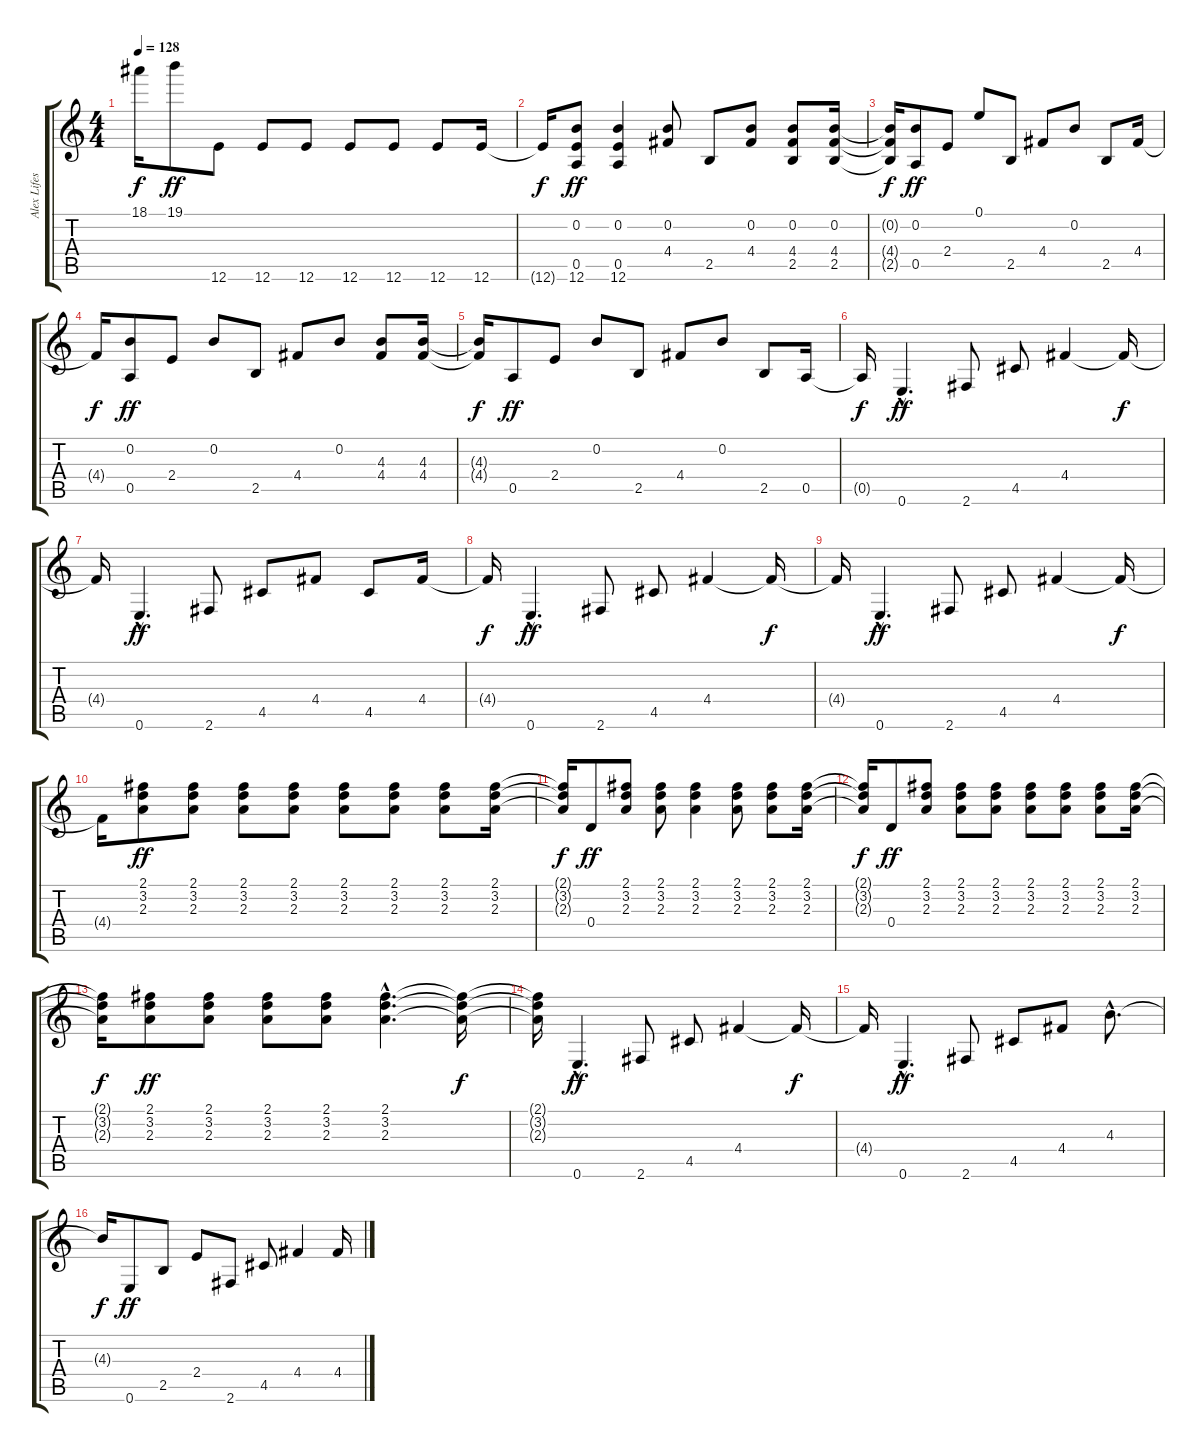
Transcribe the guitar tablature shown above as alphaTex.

\track ("Alex Lifeson II" "Alex Lifes") {instrument overdrivenguitar}
\staff {score tabs}
\tuning (E4 B3 G3 D3 A2 E2) {hide}
\ts (4 4)
\tempo 128
\clef g2
\ks c
18.1{t}.16{dy f} 19.1.8{dy ff} 12.6.8 12.6.8 12.6.8 12.6.8 12.6.8 12.6.8 12.6.16 |
12.6{t}.16{dy f} (0.2 0.5 12.6).8{dy ff} (0.2 0.5 12.6).4 (0.2 4.4).8 2.5.8 (0.2 4.4).8 (0.2 4.4 2.5).8 (0.2 4.4 2.5).16 |
(0.2{t} 4.4{t} 2.5{t}).16{dy f} (0.2 0.5).8{dy ff} 2.4.8 0.1.8 2.5.8 4.4.8 0.2.8 2.5.8 4.4.16 |
4.4{t}.16{dy f} (0.2 0.5).8{dy ff} 2.4.8 0.2.8 2.5.8 4.4.8 0.2.8 (4.3 4.4).8 (4.3 4.4).16 |
(4.3{t} 4.4{t}).16{dy f} 0.5.8{dy ff} 2.4.8 0.2.8 2.5.8 4.4.8 0.2.8 2.5.8 0.5.16 |
0.5{t}.16{dy f} 0.6{hac}.4{d dy ff} 2.6.8 4.5.8 4.4.4 4.4{t}.16{dy f} |
4.4{t}.16 0.6{hac}.4{d dy ff} 2.6.8 4.5.8 4.4.8 4.5.8 4.4.16 |
4.4{t}.16{dy f} 0.6{hac}.4{d dy ff} 2.6.8 4.5.8 4.4.4 4.4{t}.16{dy f} |
4.4{t}.16 0.6{hac}.4{d dy ff} 2.6.8 4.5.8 4.4.4 4.4{t}.16{dy f} |
4.4{t}.16 (2.1 3.2 2.3).8{dy ff} (2.1 3.2 2.3).8 (2.1 3.2 2.3).8 (2.1 3.2 2.3).8 (2.1 3.2 2.3).8 (2.1 3.2 2.3).8 (2.1 3.2 2.3).8 (2.1 3.2 2.3).16 |
(2.1{t} 3.2{t} 2.3{t}).16{dy f} 0.4.8{dy ff} (2.1 3.2 2.3).8 (2.1 3.2 2.3).8 (2.1 3.2 2.3).4 (2.1 3.2 2.3).8 (2.1 3.2 2.3).8 (2.1 3.2 2.3).16 |
(2.1{t} 3.2{t} 2.3{t}).16{dy f} 0.4.8{dy ff} (2.1 3.2 2.3).8 (2.1 3.2 2.3).8 (2.1 3.2 2.3).8 (2.1 3.2 2.3).8 (2.1 3.2 2.3).8 (2.1 3.2 2.3).8 (2.1 3.2 2.3).16 |
(2.1{t} 3.2{t} 2.3{t}).16{dy f} (2.1 3.2 2.3).8{dy ff} (2.1 3.2 2.3).8 (2.1 3.2 2.3).8 (2.1 3.2 2.3).8 (2.1{hac} 3.2{hac} 2.3{hac}).4{d} (2.1{t} 3.2{t} 2.3{t}).16{dy f} |
(2.1{t} 3.2{t} 2.3{t}).16 0.6{hac}.4{d dy ff} 2.6.8 4.5.8 4.4.4 4.4{t}.16{dy f} |
4.4{t}.16 0.6{hac}.4{d dy ff} 2.6.8 4.5.8 4.4.8 4.3{hac}.8{d} |
4.3{t}.16{dy f} 0.6.8{dy ff} 2.5.8 2.4.8 2.6.8 4.5.8 4.4.4 4.4.16
